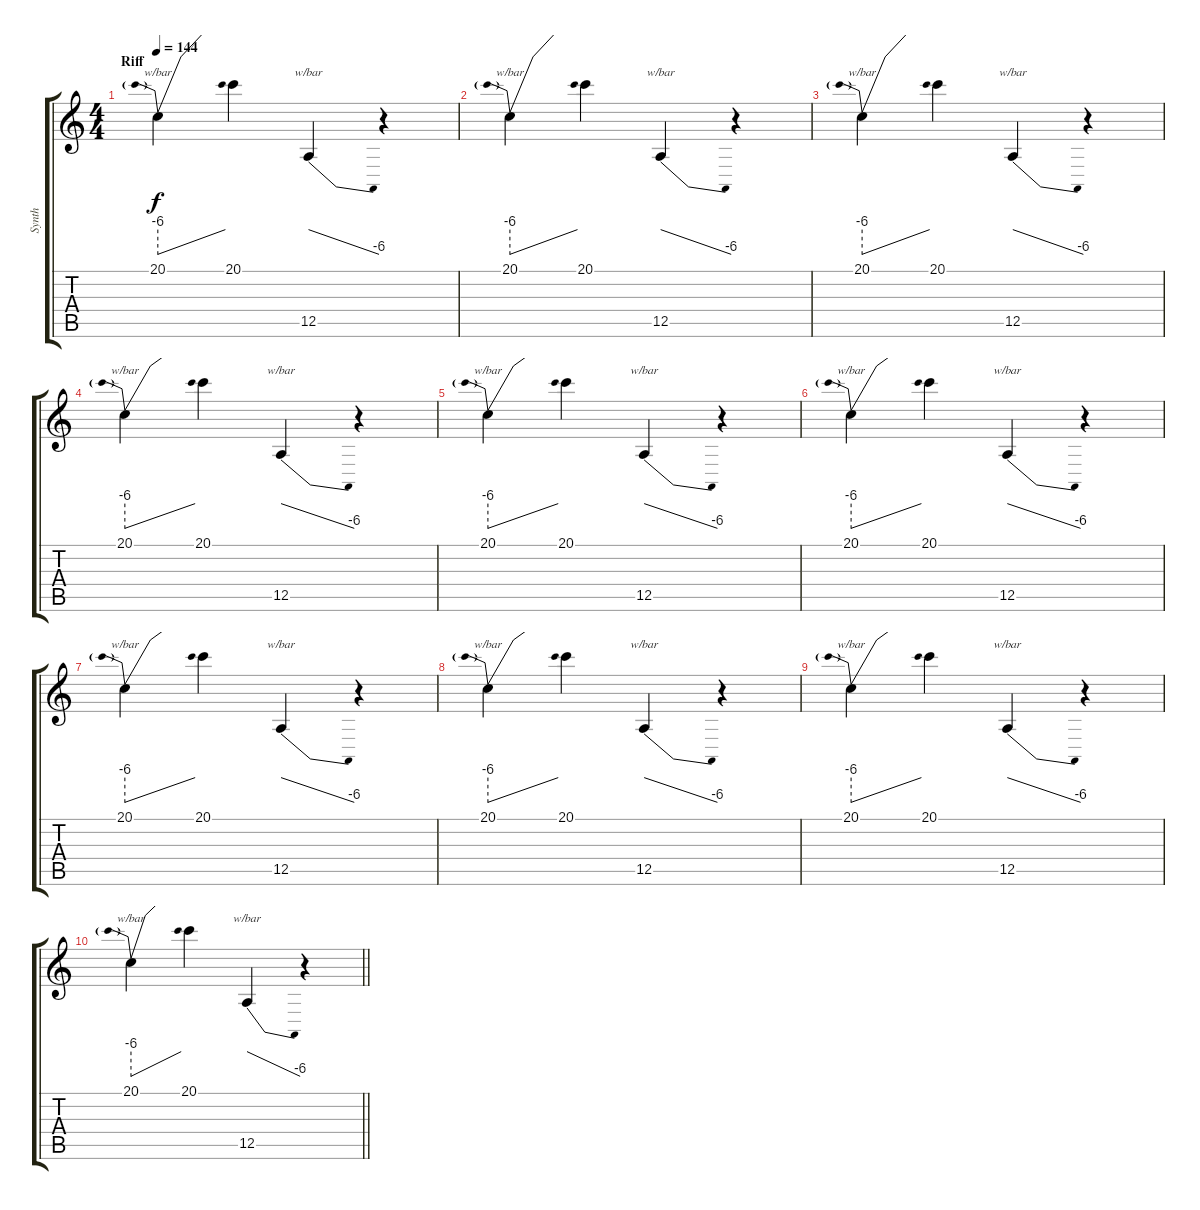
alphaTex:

\track ("Synth" "Synth") {instrument lead2sawtooth}
\staff {score tabs}
\tuning (E4 B3 G3 D3 A2 E2) {hide}
\ts (4 4)
\section ("" "Riff")
\tempo 144
\clef g2
\ks c
20.1.4{tbe (predivedive default 0 -24 60 0) dy f} 20.1.4 12.5.4{tbe (dive default 0 0 60 -24)} r.4 |
20.1.4{tbe (predivedive default 0 -24 60 0)} 20.1.4 12.5.4{tbe (dive default 0 0 60 -24)} r.4 |
20.1.4{tbe (predivedive default 0 -24 60 0)} 20.1.4 12.5.4{tbe (dive default 0 0 60 -24)} r.4 |
20.1.4{tbe (predivedive default 0 -24 60 0)} 20.1.4 12.5.4{tbe (dive default 0 0 60 -24)} r.4 |
20.1.4{tbe (predivedive default 0 -24 60 0)} 20.1.4 12.5.4{tbe (dive default 0 0 60 -24)} r.4 |
20.1.4{tbe (predivedive default 0 -24 60 0)} 20.1.4 12.5.4{tbe (dive default 0 0 60 -24)} r.4 |
20.1.4{tbe (predivedive default 0 -24 60 0)} 20.1.4 12.5.4{tbe (dive default 0 0 60 -24)} r.4 |
20.1.4{tbe (predivedive default 0 -24 60 0)} 20.1.4 12.5.4{tbe (dive default 0 0 60 -24)} r.4 |
20.1.4{tbe (predivedive default 0 -24 60 0)} 20.1.4 12.5.4{tbe (dive default 0 0 60 -24)} r.4 |
\barLineRight lightlight
20.1.4{tbe (predivedive default 0 -24 60 0)} 20.1.4 12.5.4{tbe (dive default 0 0 60 -24)} r.4
